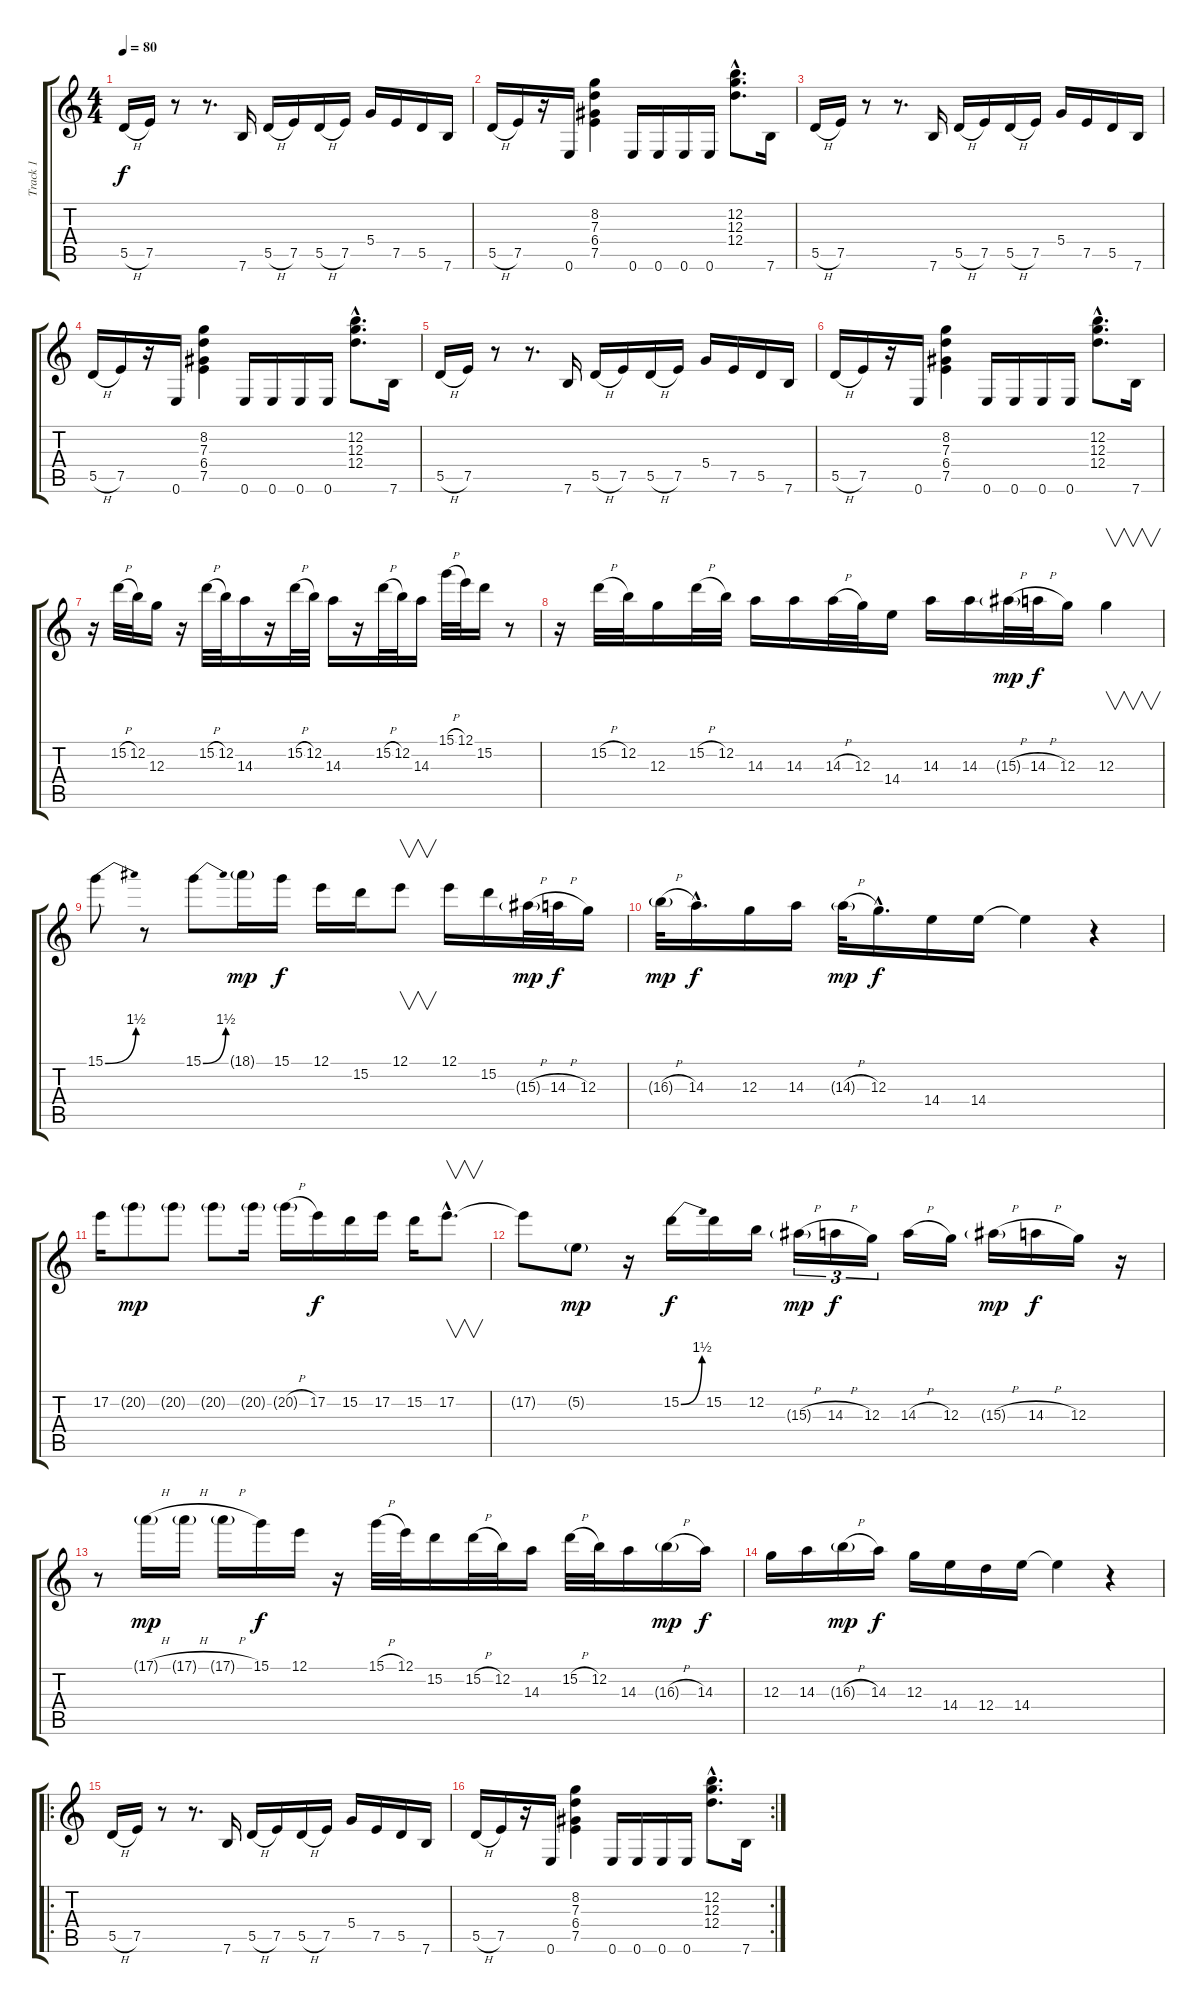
\track ("Track 1" "Track 1") {instrument overdrivenguitar}
\staff {score tabs}
\tuning (E4 B3 G3 D3 A2 E2) {hide}
\ts (4 4)
\tempo 80
\clef g2
\ks c
5.5{h}.16{dy f} 7.5.16 r.8 r.8{d} 7.6.16 5.5{h}.16 7.5.16 5.5{h}.16 7.5.16 5.4.16 7.5.16 5.5.16 7.6.16 |
5.5{h}.16 7.5.16 r.16 0.6.16 (8.2 7.3 6.4 7.5).4 0.6.16 0.6.16 0.6.16 0.6.16 (12.2{hac} 12.3{hac} 12.4{hac}).8{d} 7.6.16 |
5.5{h}.16 7.5.16 r.8 r.8{d} 7.6.16 5.5{h}.16 7.5.16 5.5{h}.16 7.5.16 5.4.16 7.5.16 5.5.16 7.6.16 |
5.5{h}.16 7.5.16 r.16 0.6.16 (8.2 7.3 6.4 7.5).4 0.6.16 0.6.16 0.6.16 0.6.16 (12.2{hac} 12.3{hac} 12.4{hac}).8{d} 7.6.16 |
5.5{h}.16 7.5.16 r.8 r.8{d} 7.6.16 5.5{h}.16 7.5.16 5.5{h}.16 7.5.16 5.4.16 7.5.16 5.5.16 7.6.16 |
5.5{h}.16 7.5.16 r.16 0.6.16 (8.2 7.3 6.4 7.5).4 0.6.16 0.6.16 0.6.16 0.6.16 (12.2{hac} 12.3{hac} 12.4{hac}).8{d} 7.6.16 |
r.16 15.2{h}.32 12.2.32 12.3.16 r.16 15.2{h}.32 12.2.32 14.3.16 r.16 15.2{h}.32 12.2.32 14.3.16 r.16 15.2{h}.32 12.2.32 14.3.16 15.1{h}.32 12.1.32 15.2.16 r.8 |
r.16 15.2{h}.32 12.2.32 12.3.16 15.2{h}.32 12.2.32 14.3.16 14.3.16 14.3{h}.32 12.3.32 14.4.16 14.3.16 14.3.16 15.3{h g}.32{dy mp} 14.3{h}.32{dy f} 12.3.16 12.3.4{v} |
15.1{be (bend 0 0 60 6)}.8 r.8 15.1{be (bend 0 0 60 6)}.8 18.1{g}.16{dy mp} 15.1.16{dy f} 12.1.16 15.2.16 12.1.8{v} 12.1.16 15.2.16 15.3{h g}.32{dy mp} 14.3{h}.32{dy f} 12.3.16 |
16.3{h g}.32{dy mp} 14.3{hac}.16{d dy f} 12.3.16 14.3.16 14.3{h g}.32{dy mp} 12.3{hac}.16{d dy f} 14.4.16 14.4.16 14.4{t}.4 r.4 |
17.2.16 20.2{g}.8{dy mp} 20.2{g}.8 20.2{g}.8 20.2{g}.16 20.2{h g}.16 17.2.16{dy f} 15.2.16 17.2.16 15.2.16 17.2{hac}.8{v d} |
17.2{t}.8 5.2{g}.8{dy mp} r.16 15.2{be (bend 0 0 60 6)}.16{dy f} 15.2.16 12.2.16 15.3{h g}.16{tu (3 2) dy mp} 14.3{h}.16{tu (3 2) dy f} 12.3.16{tu (3 2)} 14.3{h}.16 12.3.16 15.3{h g}.16{dy mp} 14.3{h}.16{dy f} 12.3.16 r.16 |
r.8 17.1{h g}.16{dy mp} 17.1{h g}.16 17.1{h g}.16 15.1.16{dy f} 12.1.16 r.16 15.1{h}.32 12.1.32 15.2.16 15.2{h}.32 12.2.32 14.3.16 15.2{h}.32 12.2.32 14.3.16 16.3{h g}.16{dy mp} 14.3.16{dy f} |
12.3.16 14.3.16 16.3{h g}.16{dy mp} 14.3.16{dy f} 12.3.16 14.4.16 12.4.16 14.4.16 14.4{t}.4 r.4 |
\ro
5.5{h}.16 7.5.16 r.8 r.8{d} 7.6.16 5.5{h}.16 7.5.16 5.5{h}.16 7.5.16 5.4.16 7.5.16 5.5.16 7.6.16 |
\rc 2
5.5{h}.16 7.5.16 r.16 0.6.16 (8.2 7.3 6.4 7.5).4 0.6.16 0.6.16 0.6.16 0.6.16 (12.2{hac} 12.3{hac} 12.4{hac}).8{d} 7.6.16
